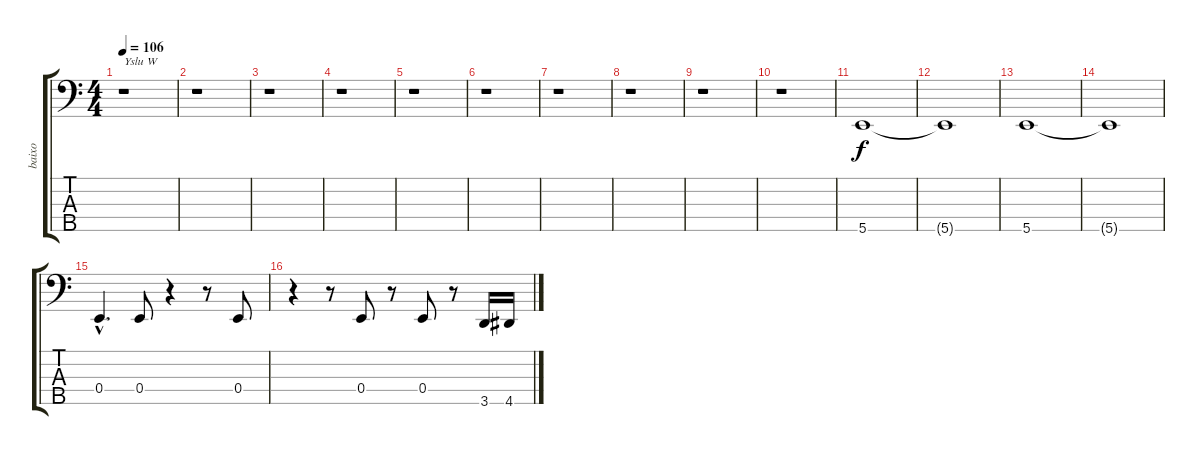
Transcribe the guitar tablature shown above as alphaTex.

\track ("baixo" "baixo") {instrument electricbassfinger}
\staff {score tabs}
\tuning (G2 D2 A1 E1 B0) {hide}
\ts (4 4)
\tempo 106
\clef f4
\ks c
r.1{txt "Yslu W" dy f instrument electricbassfinger} |
r.1 |
r.1 |
r.1 |
r.1 |
r.1 |
r.1 |
r.1 |
r.1 |
r.1 |
5.5.1 |
5.5{t}.1 |
5.5.1 |
5.5{t}.1 |
0.4{hac}.4{d} 0.4.8 r.4 r.8 0.4.8 |
r.4 r.8 0.4.8 r.8 0.4.8 r.8 3.5.16 4.5.16
